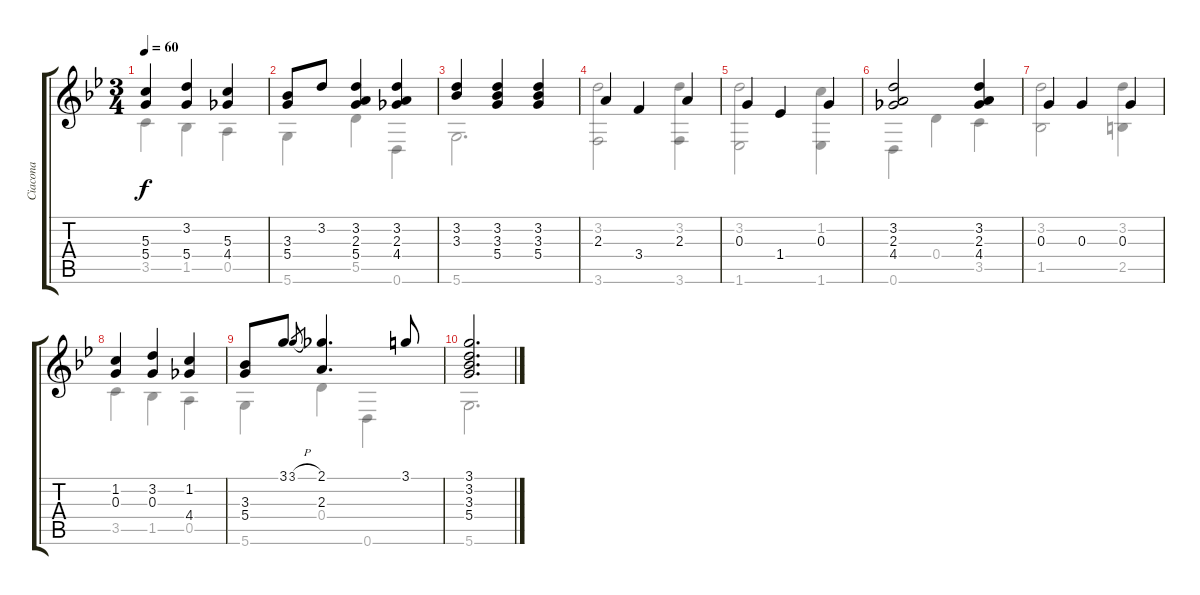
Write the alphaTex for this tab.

\track ("Ciacona" "Ciacona") {instrument acousticguitarnylon}
\staff {score tabs}
\tuning (E4 B3 G3 D3 A2 D2) {hide}
\voice
\ts (3 4)
\tempo 60
\clef g2
\ks bb
(5.3 5.4).4{dy f} (3.2 5.4).4 (5.3 4.4).4 |
(3.3 5.4).8 3.2.8 (3.2 2.3 5.4).4 (3.2 2.3 4.4).4 |
(3.2 3.3).4 (3.2 3.3 5.4).4 (3.2 3.3 5.4).4 |
2.3.4 3.4.4 2.3.4 |
0.3.4 1.4.4 0.3.4 |
(3.2 2.3 4.4).2 (3.2 2.3 4.4).4 |
0.3.4 0.3.4 0.3.4 |
(1.2 0.3).4 (3.2 0.3).4 (1.2 4.4).4 |
(3.3 5.4).8 3.1.8 3.1{h}.8{gr} (2.1 2.3).4{d} 3.1.8 |
(3.1 3.2 3.3 5.4).2{d}
\voice
\clef g2
\ottava regular
\simile none
\ks bb
3.5.4{dy f} 1.5.4 0.5.4 |
5.6.4 5.5.4 0.6.4 |
5.6.2{d} |
(3.2 3.6).2 (3.2 3.6).4 |
(3.2 1.6).2 (1.2 1.6).4 |
0.6.4 0.4.4 3.5.4 |
(3.2 1.5).2 (3.2 2.5).4 |
3.5.4 1.5.4 0.5.4 |
5.6.4 0.4.4 0.6.4 |
5.6.2{d}
